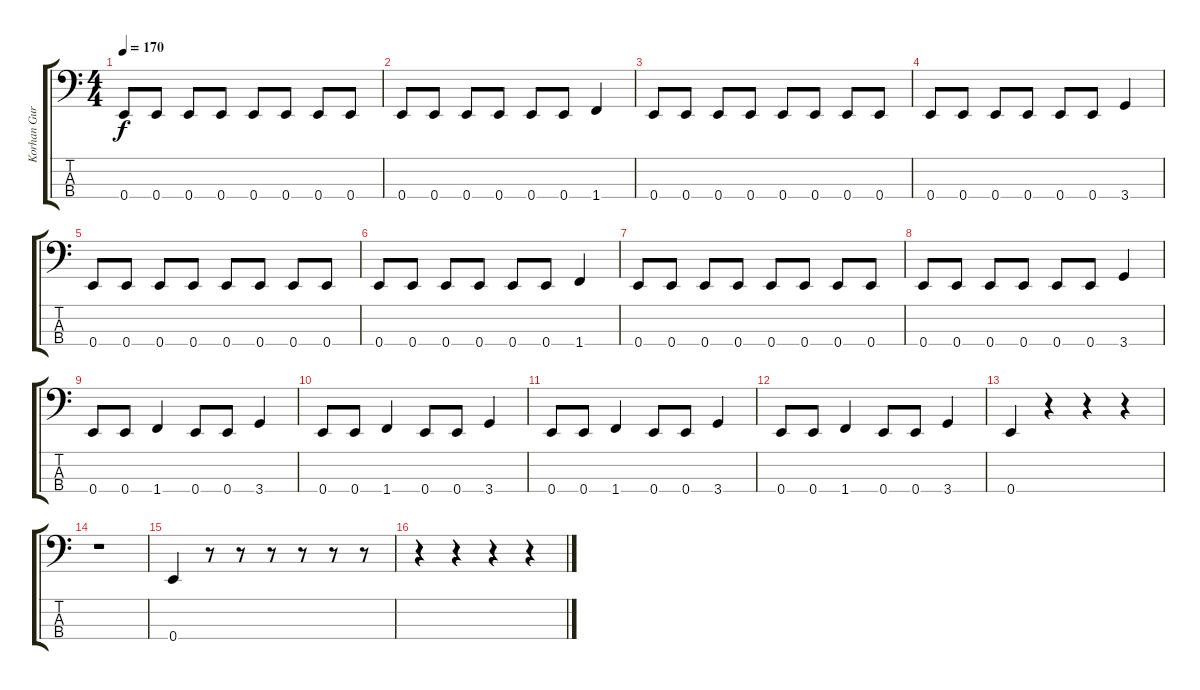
\track ("Korhan Gurler" "Korhan Gur") {instrument electricbassfinger}
\staff {score tabs}
\tuning (G2 D2 A1 E1) {hide}
\ts (4 4)
\tempo 170
\clef f4
\ks c
0.4.8{dy f} 0.4.8 0.4.8 0.4.8 0.4.8 0.4.8 0.4.8 0.4.8 |
0.4.8 0.4.8 0.4.8 0.4.8 0.4.8 0.4.8 1.4.4 |
0.4.8 0.4.8 0.4.8 0.4.8 0.4.8 0.4.8 0.4.8 0.4.8 |
0.4.8 0.4.8 0.4.8 0.4.8 0.4.8 0.4.8 3.4.4 |
0.4.8 0.4.8 0.4.8 0.4.8 0.4.8 0.4.8 0.4.8 0.4.8 |
0.4.8 0.4.8 0.4.8 0.4.8 0.4.8 0.4.8 1.4.4 |
0.4.8 0.4.8 0.4.8 0.4.8 0.4.8 0.4.8 0.4.8 0.4.8 |
0.4.8 0.4.8 0.4.8 0.4.8 0.4.8 0.4.8 3.4.4 |
0.4.8 0.4.8 1.4.4 0.4.8 0.4.8 3.4.4 |
0.4.8 0.4.8 1.4.4 0.4.8 0.4.8 3.4.4 |
0.4.8 0.4.8 1.4.4 0.4.8 0.4.8 3.4.4 |
0.4.8 0.4.8 1.4.4 0.4.8 0.4.8 3.4.4 |
0.4.4 r.4 r.4 r.4 |
r.1 |
0.4.4 r.8 r.8 r.8 r.8 r.8 r.8 |
r.4 r.4 r.4 r.4
